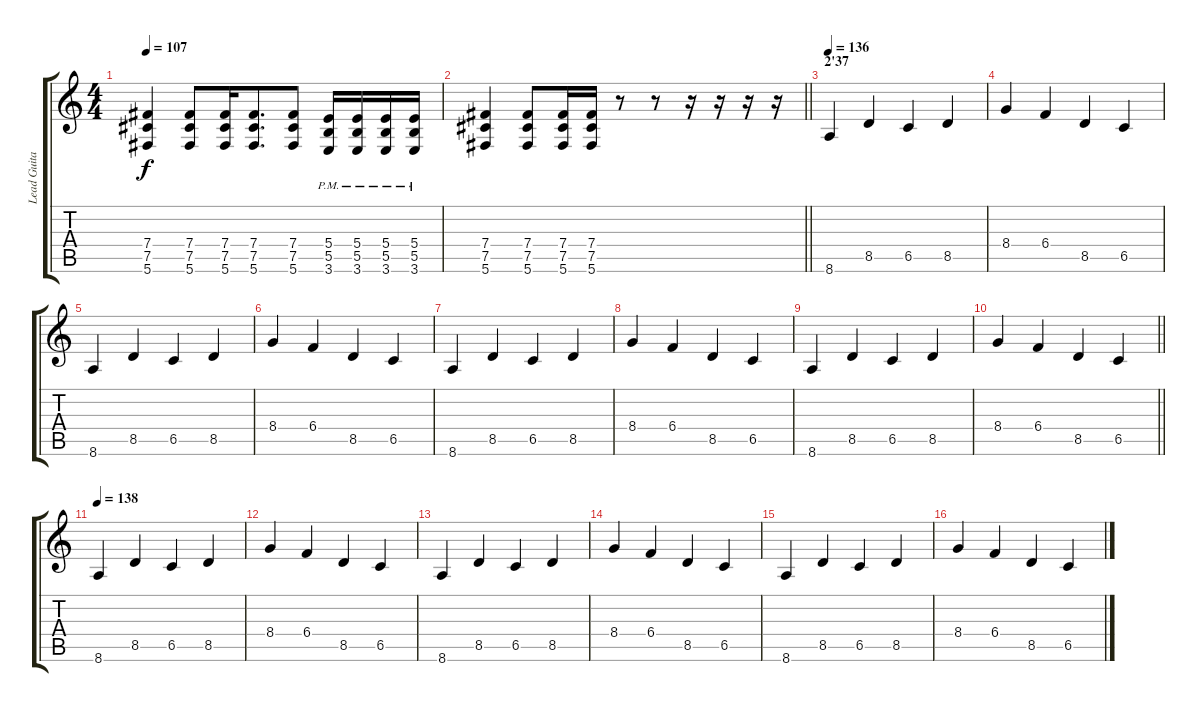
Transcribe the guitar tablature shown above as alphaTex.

\track ("Lead Guitar" "Lead Guita") {instrument overdrivenguitar}
\staff {score tabs}
\tuning (Db4 Ab3 E3 B2 Gb2 Db2) {hide}
\ts (4 4)
\tempo 107
\clef g2
\ks c
(7.4 7.5 5.6).4{dy f} (7.4 7.5 5.6).8 (7.4 7.5 5.6).16 (7.4 7.5 5.6).8{d beam merge} (7.4 7.5 5.6).8 (5.4{pm} 5.5{pm} 3.6{pm}).16 (5.4{pm} 5.5{pm} 3.6{pm}).16 (5.4{pm} 5.5{pm} 3.6{pm}).16 (5.4{pm} 5.5{pm} 3.6{pm}).16 |
\barLineRight lightlight
(7.4 7.5 5.6).4 (7.4 7.5 5.6).8 (7.4 7.5 5.6).16 (7.4 7.5 5.6).16 r.8 r.8 r.16 r.16 r.16 r.16 |
\section ("" "2'37")
\tempo 136
8.6.4{balance 6 instrument distortionguitar} 8.5.4 6.5.4 8.5.4 |
8.4.4 6.4.4 8.5.4 6.5.4 |
8.6.4 8.5.4 6.5.4 8.5.4 |
8.4.4 6.4.4 8.5.4 6.5.4 |
8.6.4 8.5.4 6.5.4 8.5.4 |
8.4.4 6.4.4 8.5.4 6.5.4 |
8.6.4 8.5.4 6.5.4 8.5.4 |
\barLineRight lightlight
8.4.4 6.4.4 8.5.4 6.5.4 |
\tempo 138
8.6.4 8.5.4 6.5.4 8.5.4 |
8.4.4 6.4.4 8.5.4 6.5.4 |
8.6.4 8.5.4 6.5.4 8.5.4 |
8.4.4 6.4.4 8.5.4 6.5.4 |
8.6.4 8.5.4 6.5.4 8.5.4 |
8.4.4 6.4.4 8.5.4 6.5.4
